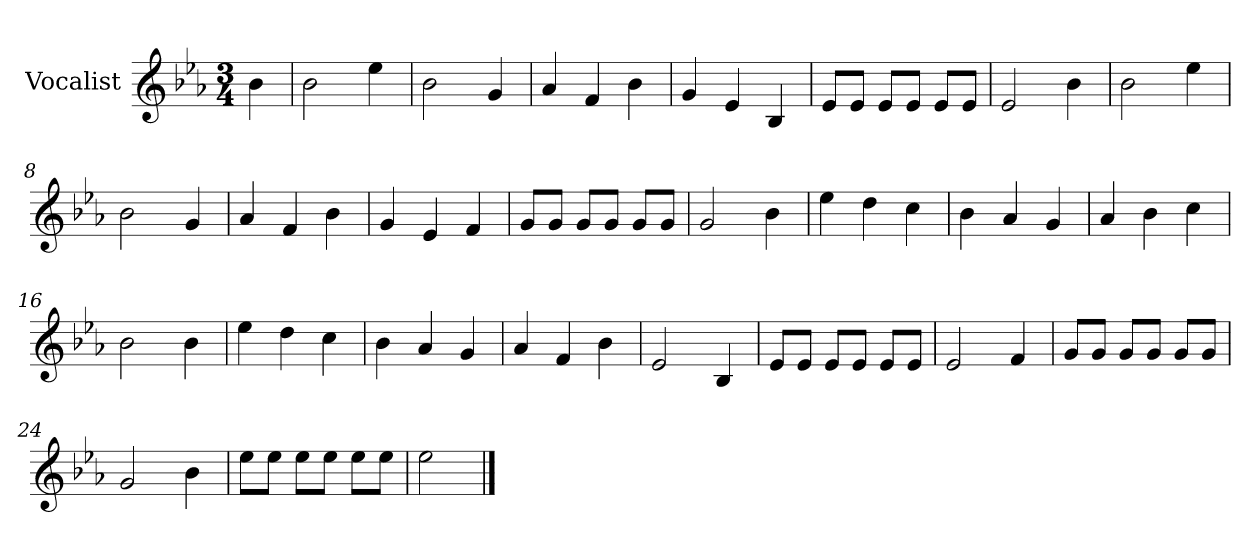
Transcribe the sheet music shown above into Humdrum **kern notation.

**kern
*part1
*staff1
*I"Vocalist
*k[b-e-a-]
*E-:
*M3/4
=
4b-
=1
2b-
4ee-
=2
2b-
4g
=3
4a-
4f
4b-
=4
4g
4e-
4B-
=5
8e-L
8e-J
8e-L
8e-J
8e-L
8e-J
=6
2e-
4b-
=7
2b-
4ee-
=8
2b-
4g
=9
4a-
4f
4b-
=10
4g
4e-
4f
=11
8gL
8gJ
8gL
8gJ
8gL
8gJ
=12
2g
4b-
=13
4ee-
4dd
4cc
=14
4b-
4a-
4g
=15
4a-
4b-
4cc
=16
2b-
4b-
=17
4ee-
4dd
4cc
=18
4b-
4a-
4g
=19
4a-
4f
4b-
=20
2e-
4B-
=21
8e-L
8e-J
8e-L
8e-J
8e-L
8e-J
=22
2e-
4f
=23
8gL
8gJ
8gL
8gJ
8gL
8gJ
=24
2g
4b-
=25
8ee-L
8ee-J
8ee-L
8ee-J
8ee-L
8ee-J
=26
2ee-
==
*-
